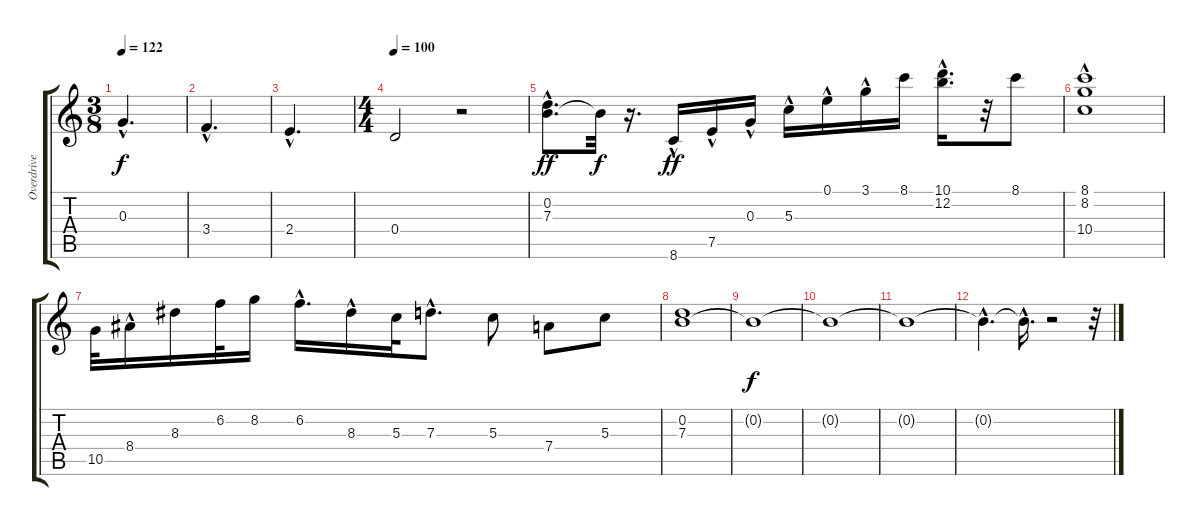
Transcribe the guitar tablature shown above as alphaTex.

\track ("Overdrive Gtr 1" "Overdrive ") {instrument overdrivenguitar}
\staff {score tabs}
\tuning (E4 B3 G3 D3 A2 E2) {hide}
\ts (3 8)
\tempo 122
\clef g2
\ks c
0.3{hac}.4{d dy f} |
3.4{hac}.4{d} |
2.4{hac}.4{d} |
\ts (4 4)
\tempo 100
0.4.2 r.2 |
(0.2{hac} 7.3).8{d dy ff volume 14} 0.2{t}.32{dy f} r.16{d} 8.6{hac}.16{dy ff} 7.5{hac}.16 0.3{hac}.16 5.3{hac}.16 0.1{hac}.16 3.1{hac}.16 8.1.16 (10.1 12.2{hac}).16{d} r.32 8.1.8 |
(8.1 8.2 10.4{hac}).1 |
10.5.32 8.4{hac}.16 8.3.16 6.2.32 8.2.16 6.2{hac}.16{d} 8.3{hac}.16 5.3.32 7.3{hac}.8{d} 5.3.8 7.4.8 5.3.8 |
(0.2 7.3).1 |
0.2{t}.1{dy f} |
0.2{t}.1 |
0.2{t}.1 |
0.2{hac t}.4{d} 0.2{hac t}.16{d} r.2 r.32
